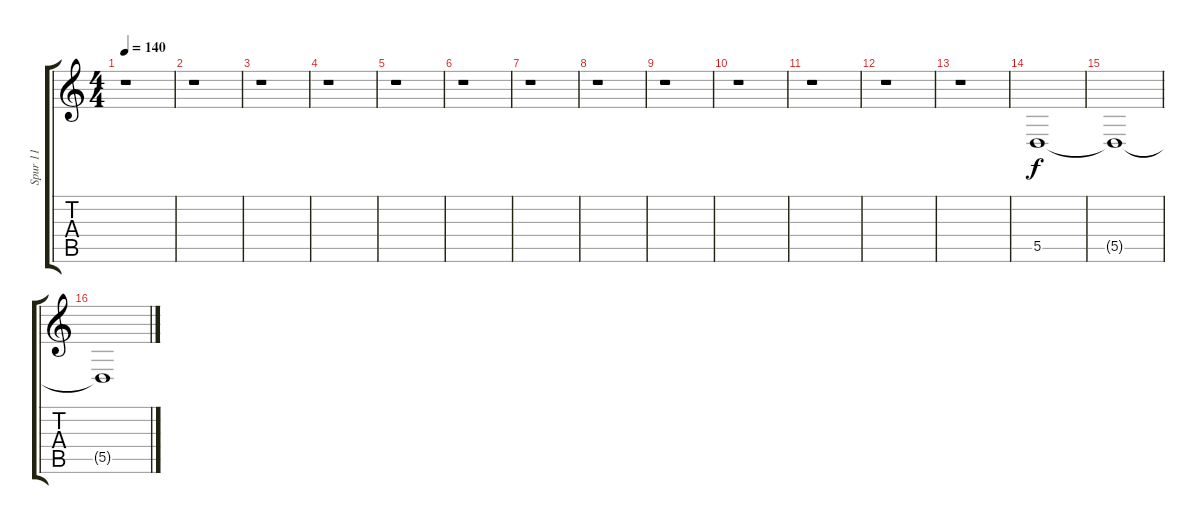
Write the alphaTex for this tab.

\track ("Spur 11" "Spur 11") {instrument stringensemble1}
\staff {score tabs}
\tuning (E4 B3 G3 D3 A2 E2) {hide}
\ts (4 4)
\tempo 140
\clef g2
\ks c
r.1{dy f instrument stringensemble1} |
r.1 |
r.1 |
r.1 |
r.1 |
r.1 |
r.1 |
r.1 |
r.1 |
r.1 |
r.1 |
r.1 |
r.1 |
5.5.1 |
5.5{t}.1 |
5.5{t}.1
